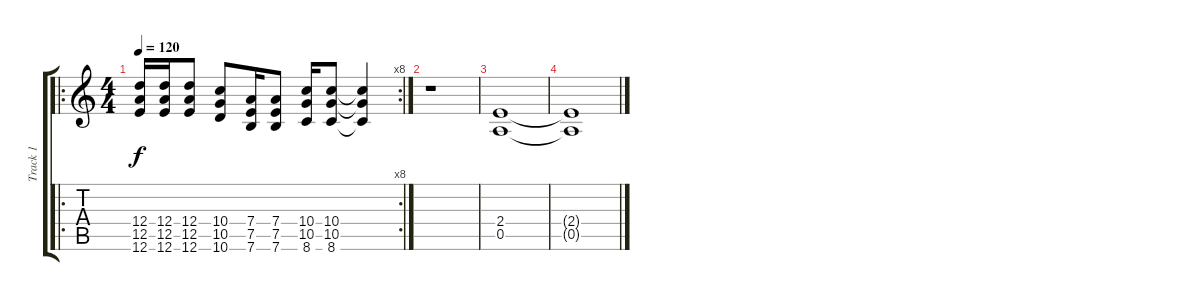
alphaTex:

\track ("Track 1" "Track 1") {instrument distortionguitar}
\staff {score tabs}
\tuning (E4 B3 G3 D3 A2 E2) {hide}
\ro
\rc 8
\ts (4 4)
\tempo 120
\clef g2
\ks c
(12.4 12.5 12.6).16{dy f} (12.4 12.5 12.6).16 (12.4 12.5 12.6).8 (10.4 10.5 10.6).8 (7.4 7.5 7.6).16 (7.4 7.5 7.6).8 (10.4 10.5 8.6).16 (10.4 10.5 8.6).8 (10.4{t} 10.5{t} 8.6{t}).4 |
r.1 |
(2.4 0.5).1 |
(2.4{t} 0.5{t}).1
